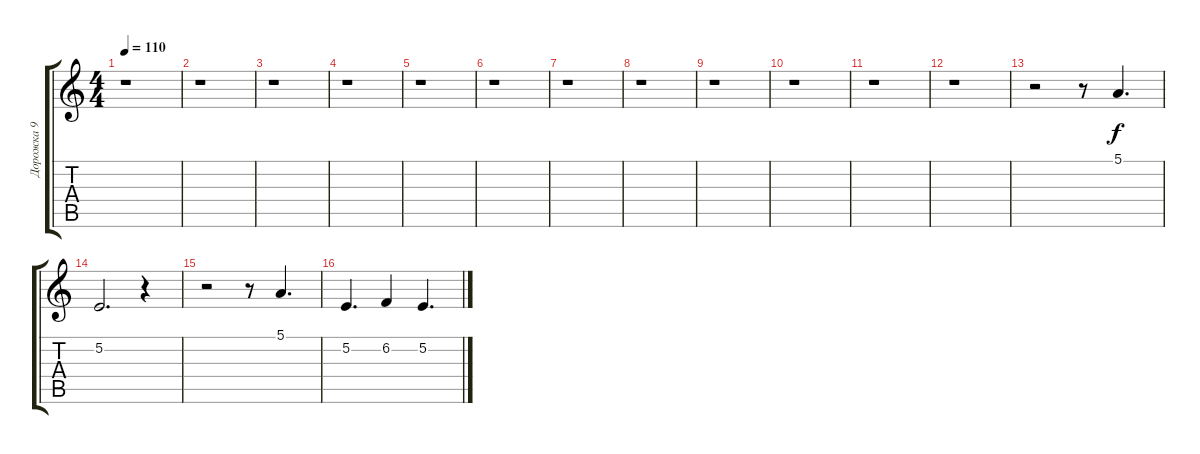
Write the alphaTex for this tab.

\track ("Дорожка 9" "Дорожка 9") {instrument trombone}
\staff {score tabs}
\tuning (E4 B3 G3 D3 A2 E2) {hide}
\ts (4 4)
\tempo 110
\clef g2
\ks c
r.1{dy f} |
r.1 |
r.1 |
r.1 |
r.1 |
r.1 |
r.1 |
r.1 |
r.1 |
r.1 |
r.1 |
r.1 |
r.2 r.8 5.1.4{d} |
5.2.2{d} r.4 |
r.2 r.8 5.1.4{d} |
5.2.4{d} 6.2.4 5.2.4{d}
